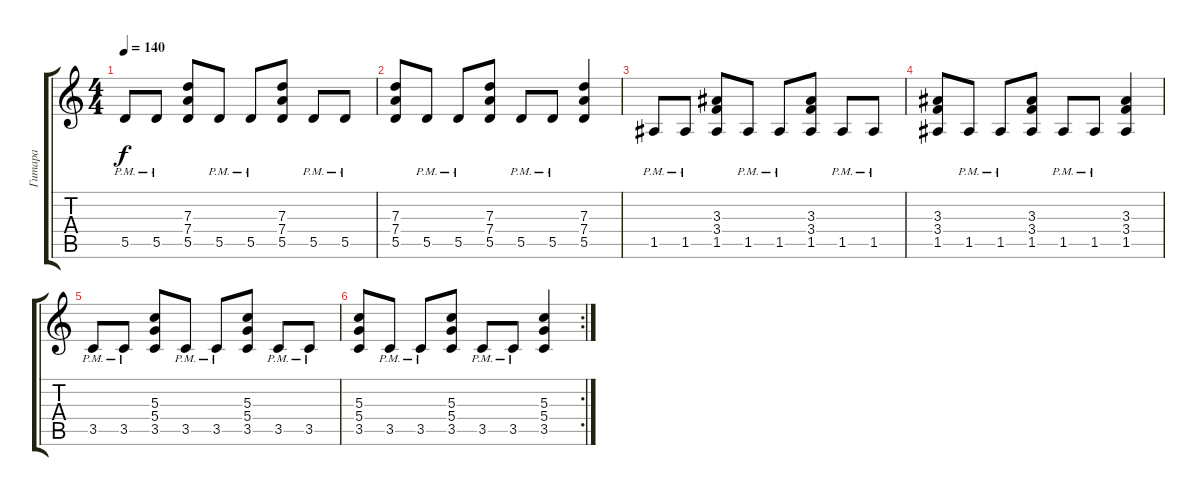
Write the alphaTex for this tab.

\track ("Гитара" "Гитара") {instrument distortionguitar}
\staff {score tabs}
\tuning (E4 B3 G3 D3 A2 E2) {hide}
\ts (4 4)
\tempo 140
\clef g2
\ks c
5.5{pm}.8{dy f} 5.5{pm}.8 (7.3 7.4 5.5).8 5.5{pm}.8 5.5{pm}.8 (7.3 7.4 5.5).8 5.5{pm}.8 5.5{pm}.8 |
(7.3 7.4 5.5).8 5.5{pm}.8 5.5{pm}.8 (7.3 7.4 5.5).8 5.5{pm}.8 5.5{pm}.8 (7.3 7.4 5.5).4 |
1.5{pm}.8 1.5{pm}.8 (3.3 3.4 1.5).8 1.5{pm}.8 1.5{pm}.8 (3.3 3.4 1.5).8 1.5{pm}.8 1.5{pm}.8 |
(3.3 3.4 1.5).8 1.5{pm}.8 1.5{pm}.8 (3.3 3.4 1.5).8 1.5{pm}.8 1.5{pm}.8 (3.3 3.4 1.5).4 |
3.5{pm}.8 3.5{pm}.8 (5.3 5.4 3.5).8 3.5{pm}.8 3.5{pm}.8 (5.3 5.4 3.5).8 3.5{pm}.8 3.5{pm}.8 |
\rc 2
(5.3 5.4 3.5).8 3.5{pm}.8 3.5{pm}.8 (5.3 5.4 3.5).8 3.5{pm}.8 3.5{pm}.8 (5.3 5.4 3.5).4
